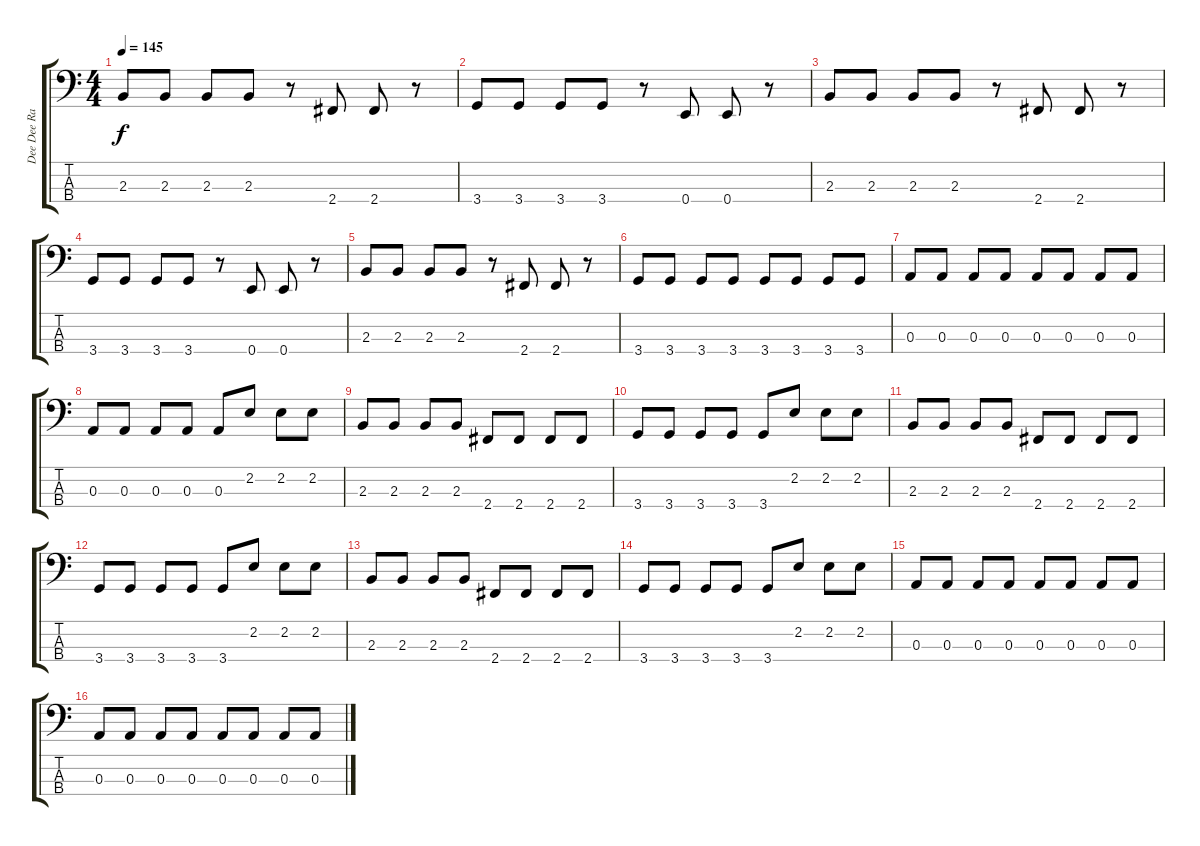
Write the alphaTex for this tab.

\track ("Dee Dee Ramone" "Dee Dee Ra") {instrument electricbassfinger}
\staff {score tabs}
\tuning (G2 D2 A1 E1) {hide}
\ts (4 4)
\tempo 145
\clef f4
\ks c
2.3.8{dy f instrument electricbassfinger} 2.3.8 2.3.8 2.3.8 r.8 2.4.8 2.4.8 r.8 |
3.4.8 3.4.8 3.4.8 3.4.8 r.8 0.4.8 0.4.8 r.8 |
2.3.8 2.3.8 2.3.8 2.3.8 r.8 2.4.8 2.4.8 r.8 |
3.4.8 3.4.8 3.4.8 3.4.8 r.8 0.4.8 0.4.8 r.8 |
2.3.8 2.3.8 2.3.8 2.3.8 r.8 2.4.8 2.4.8 r.8 |
3.4.8 3.4.8 3.4.8 3.4.8 3.4.8 3.4.8 3.4.8 3.4.8 |
0.3.8 0.3.8 0.3.8 0.3.8 0.3.8 0.3.8 0.3.8 0.3.8 |
0.3.8 0.3.8 0.3.8 0.3.8 0.3.8 2.2.8 2.2.8 2.2.8 |
2.3.8 2.3.8 2.3.8 2.3.8 2.4.8 2.4.8 2.4.8 2.4.8 |
3.4.8 3.4.8 3.4.8 3.4.8 3.4.8 2.2.8 2.2.8 2.2.8 |
2.3.8 2.3.8 2.3.8 2.3.8 2.4.8 2.4.8 2.4.8 2.4.8 |
3.4.8 3.4.8 3.4.8 3.4.8 3.4.8 2.2.8 2.2.8 2.2.8 |
2.3.8 2.3.8 2.3.8 2.3.8 2.4.8 2.4.8 2.4.8 2.4.8 |
3.4.8 3.4.8 3.4.8 3.4.8 3.4.8 2.2.8 2.2.8 2.2.8 |
0.3.8 0.3.8 0.3.8 0.3.8 0.3.8 0.3.8 0.3.8 0.3.8 |
0.3.8 0.3.8 0.3.8 0.3.8 0.3.8 0.3.8 0.3.8 0.3.8
